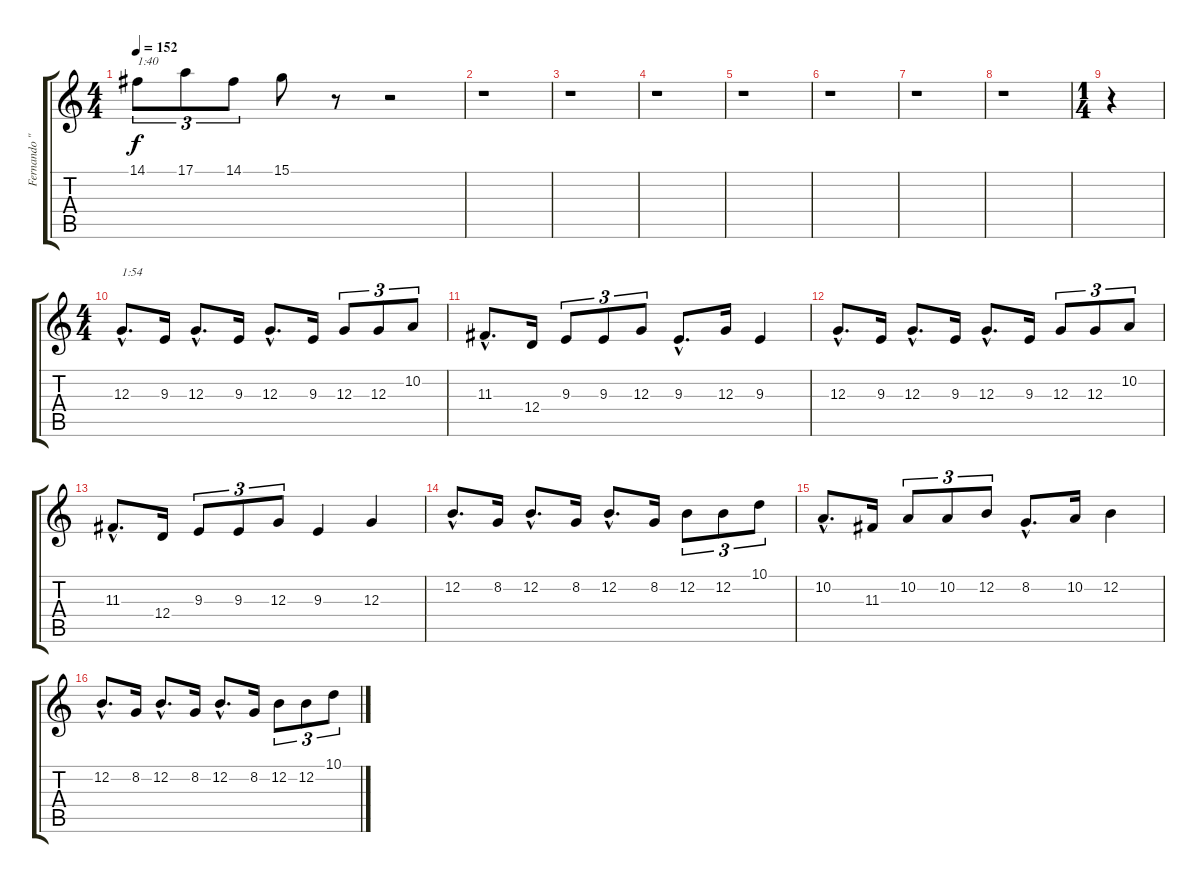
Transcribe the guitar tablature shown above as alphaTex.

\track ("Fernando \"Kuma\" Lagos" "Fernando \"") {instrument violin}
\staff {score tabs}
\tuning (E4 B3 G3 D3 A2 E2) {hide}
\ts (4 4)
\tempo 152
\clef g2
\ks c
14.1.8{tu (3 2) txt "1:40" dy f} 17.1.8{tu (3 2)} 14.1.8{tu (3 2)} 15.1.8 r.8 r.2 |
r.1 |
r.1 |
r.1 |
r.1 |
r.1 |
r.1 |
r.1 |
\ts (1 4)
r.4 |
\ts (4 4)
12.3{hac}.8{d txt "1:54"} 9.3.16 12.3{hac}.8{d} 9.3.16 12.3{hac}.8{d} 9.3.16 12.3.8{tu (3 2)} 12.3.8{tu (3 2)} 10.2.8{tu (3 2)} |
11.3{hac}.8{d} 12.4.16 9.3.8{tu (3 2)} 9.3.8{tu (3 2)} 12.3.8{tu (3 2)} 9.3{hac}.8{d} 12.3.16 9.3.4 |
12.3{hac}.8{d} 9.3.16 12.3{hac}.8{d} 9.3.16 12.3{hac}.8{d} 9.3.16 12.3.8{tu (3 2)} 12.3.8{tu (3 2)} 10.2.8{tu (3 2)} |
11.3{hac}.8{d} 12.4.16 9.3.8{tu (3 2)} 9.3.8{tu (3 2)} 12.3.8{tu (3 2)} 9.3.4 12.3.4 |
12.2{hac}.8{d} 8.2.16 12.2{hac}.8{d} 8.2.16 12.2{hac}.8{d} 8.2.16 12.2.8{tu (3 2)} 12.2.8{tu (3 2)} 10.1.8{tu (3 2)} |
10.2{hac}.8{d} 11.3.16 10.2.8{tu (3 2)} 10.2.8{tu (3 2)} 12.2.8{tu (3 2)} 8.2{hac}.8{d} 10.2.16 12.2.4 |
12.2{hac}.8{d} 8.2.16 12.2{hac}.8{d} 8.2.16 12.2{hac}.8{d} 8.2.16 12.2.8{tu (3 2)} 12.2.8{tu (3 2)} 10.1.8{tu (3 2)}
